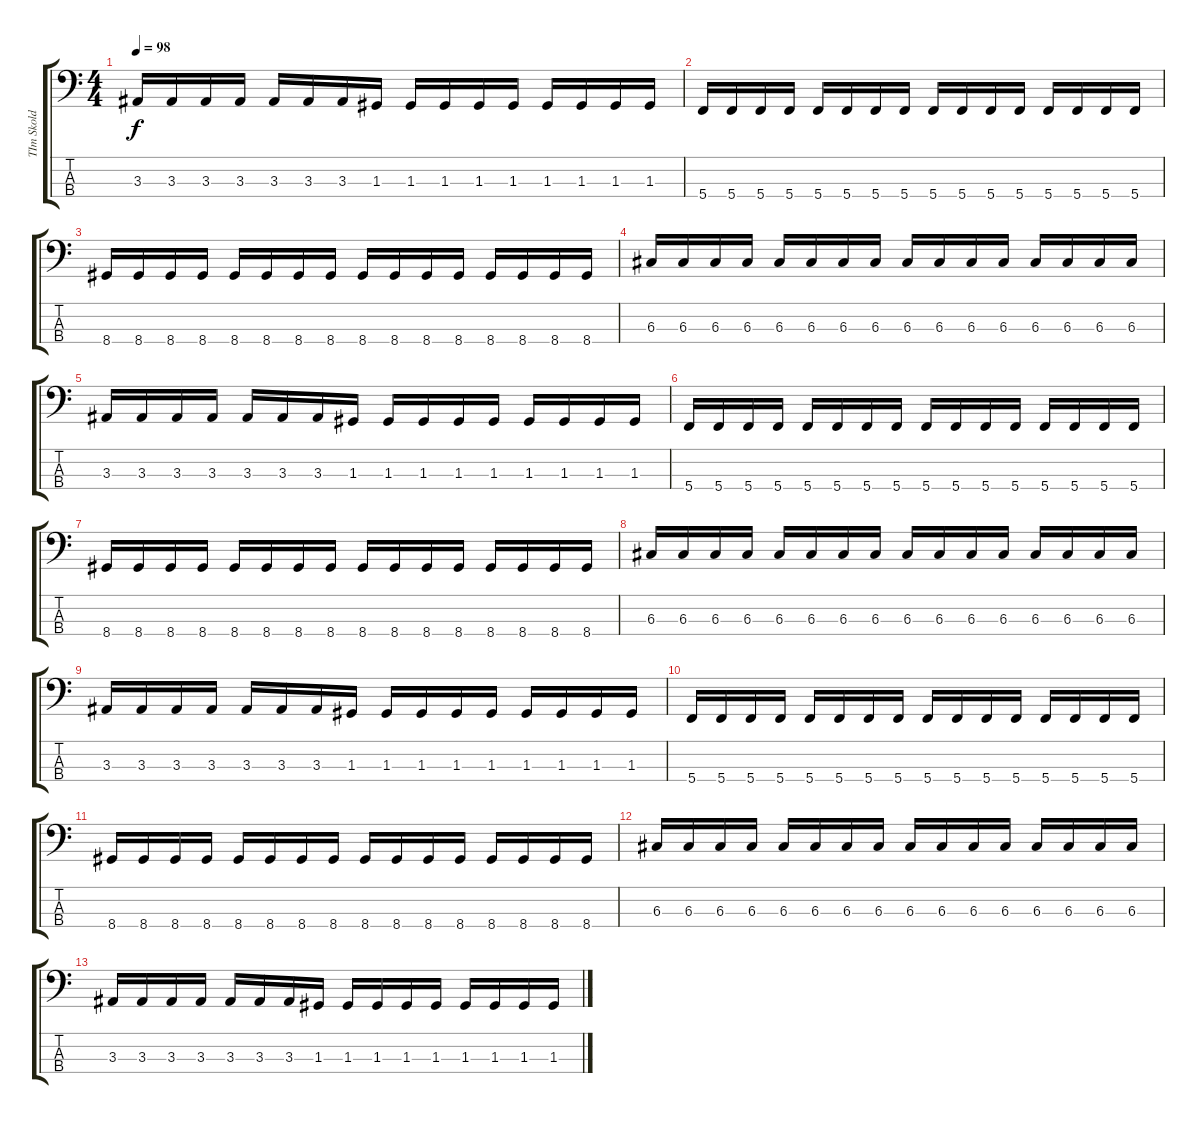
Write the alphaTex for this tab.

\track ("TIm Skold II" "TIm Skold ") {instrument electricbassfinger}
\staff {score tabs}
\tuning (F2 C2 G1 C1) {hide}
\ts (4 4)
\tempo 98
\clef f4
\ks c
3.3.16{dy f} 3.3.16 3.3.16 3.3.16 3.3.16 3.3.16 3.3.16 1.3.16 1.3.16 1.3.16 1.3.16 1.3.16 1.3.16 1.3.16 1.3.16 1.3.16 |
5.4.16{volume 5} 5.4.16 5.4.16 5.4.16 5.4.16 5.4.16 5.4.16 5.4.16 5.4.16 5.4.16 5.4.16 5.4.16 5.4.16 5.4.16 5.4.16 5.4.16 |
8.4.16 8.4.16 8.4.16 8.4.16 8.4.16 8.4.16 8.4.16 8.4.16 8.4.16 8.4.16 8.4.16 8.4.16 8.4.16 8.4.16 8.4.16 8.4.16 |
6.3.16 6.3.16 6.3.16 6.3.16 6.3.16 6.3.16 6.3.16 6.3.16 6.3.16 6.3.16 6.3.16 6.3.16 6.3.16 6.3.16 6.3.16 6.3.16 |
3.3.16 3.3.16 3.3.16 3.3.16 3.3.16 3.3.16 3.3.16 1.3.16 1.3.16 1.3.16 1.3.16 1.3.16 1.3.16 1.3.16 1.3.16 1.3.16 |
5.4.16{volume 0} 5.4.16 5.4.16 5.4.16 5.4.16 5.4.16 5.4.16 5.4.16 5.4.16 5.4.16 5.4.16 5.4.16 5.4.16 5.4.16 5.4.16 5.4.16 |
8.4.16 8.4.16 8.4.16 8.4.16 8.4.16 8.4.16 8.4.16 8.4.16 8.4.16 8.4.16 8.4.16 8.4.16 8.4.16 8.4.16 8.4.16 8.4.16 |
6.3.16 6.3.16 6.3.16 6.3.16 6.3.16 6.3.16 6.3.16 6.3.16 6.3.16 6.3.16 6.3.16 6.3.16 6.3.16 6.3.16 6.3.16 6.3.16 |
3.3.16 3.3.16 3.3.16 3.3.16 3.3.16 3.3.16 3.3.16 1.3.16 1.3.16 1.3.16 1.3.16 1.3.16 1.3.16 1.3.16 1.3.16 1.3.16 |
5.4.16 5.4.16 5.4.16 5.4.16 5.4.16 5.4.16 5.4.16 5.4.16 5.4.16 5.4.16 5.4.16 5.4.16 5.4.16 5.4.16 5.4.16 5.4.16 |
8.4.16 8.4.16 8.4.16 8.4.16 8.4.16 8.4.16 8.4.16 8.4.16 8.4.16 8.4.16 8.4.16 8.4.16 8.4.16 8.4.16 8.4.16 8.4.16 |
6.3.16 6.3.16 6.3.16 6.3.16 6.3.16 6.3.16 6.3.16 6.3.16 6.3.16 6.3.16 6.3.16 6.3.16 6.3.16 6.3.16 6.3.16 6.3.16 |
3.3.16 3.3.16 3.3.16 3.3.16 3.3.16 3.3.16 3.3.16 1.3.16 1.3.16 1.3.16 1.3.16 1.3.16 1.3.16 1.3.16 1.3.16 1.3.16
